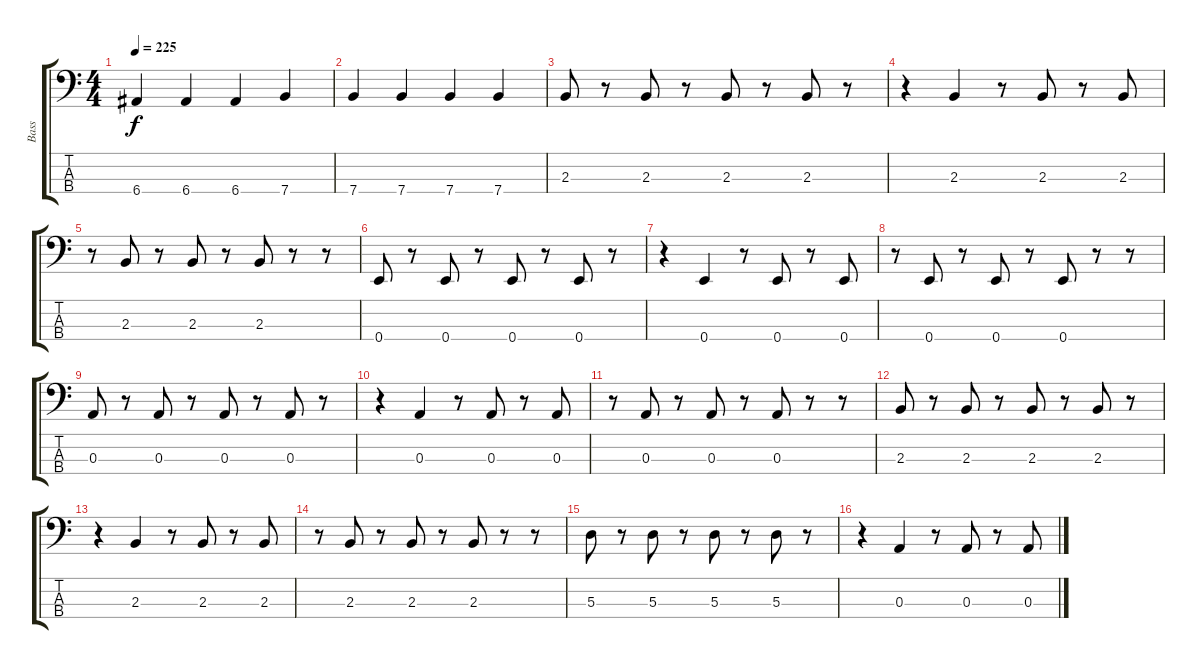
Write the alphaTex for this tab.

\track ("Bass" "Bass") {instrument electricbassfinger}
\staff {score tabs}
\tuning (G2 D2 A1 E1) {hide}
\ts (4 4)
\tempo 225
\clef f4
\ks c
6.4.4{dy f} 6.4.4 6.4.4 7.4.4 |
7.4.4 7.4.4 7.4.4 7.4.4 |
2.3.8 r.8 2.3.8 r.8 2.3.8 r.8 2.3.8 r.8 |
r.4 2.3.4 r.8 2.3.8 r.8 2.3.8 |
r.8 2.3.8 r.8 2.3.8 r.8 2.3.8 r.8 r.8 |
0.4.8 r.8 0.4.8 r.8 0.4.8 r.8 0.4.8 r.8 |
r.4 0.4.4 r.8 0.4.8 r.8 0.4.8 |
r.8 0.4.8 r.8 0.4.8 r.8 0.4.8 r.8 r.8 |
0.3.8 r.8 0.3.8 r.8 0.3.8 r.8 0.3.8 r.8 |
r.4 0.3.4 r.8 0.3.8 r.8 0.3.8 |
r.8 0.3.8 r.8 0.3.8 r.8 0.3.8 r.8 r.8 |
2.3.8 r.8 2.3.8 r.8 2.3.8 r.8 2.3.8 r.8 |
r.4 2.3.4 r.8 2.3.8 r.8 2.3.8 |
r.8 2.3.8 r.8 2.3.8 r.8 2.3.8 r.8 r.8 |
5.3.8 r.8 5.3.8 r.8 5.3.8 r.8 5.3.8 r.8 |
r.4 0.3.4 r.8 0.3.8 r.8 0.3.8
